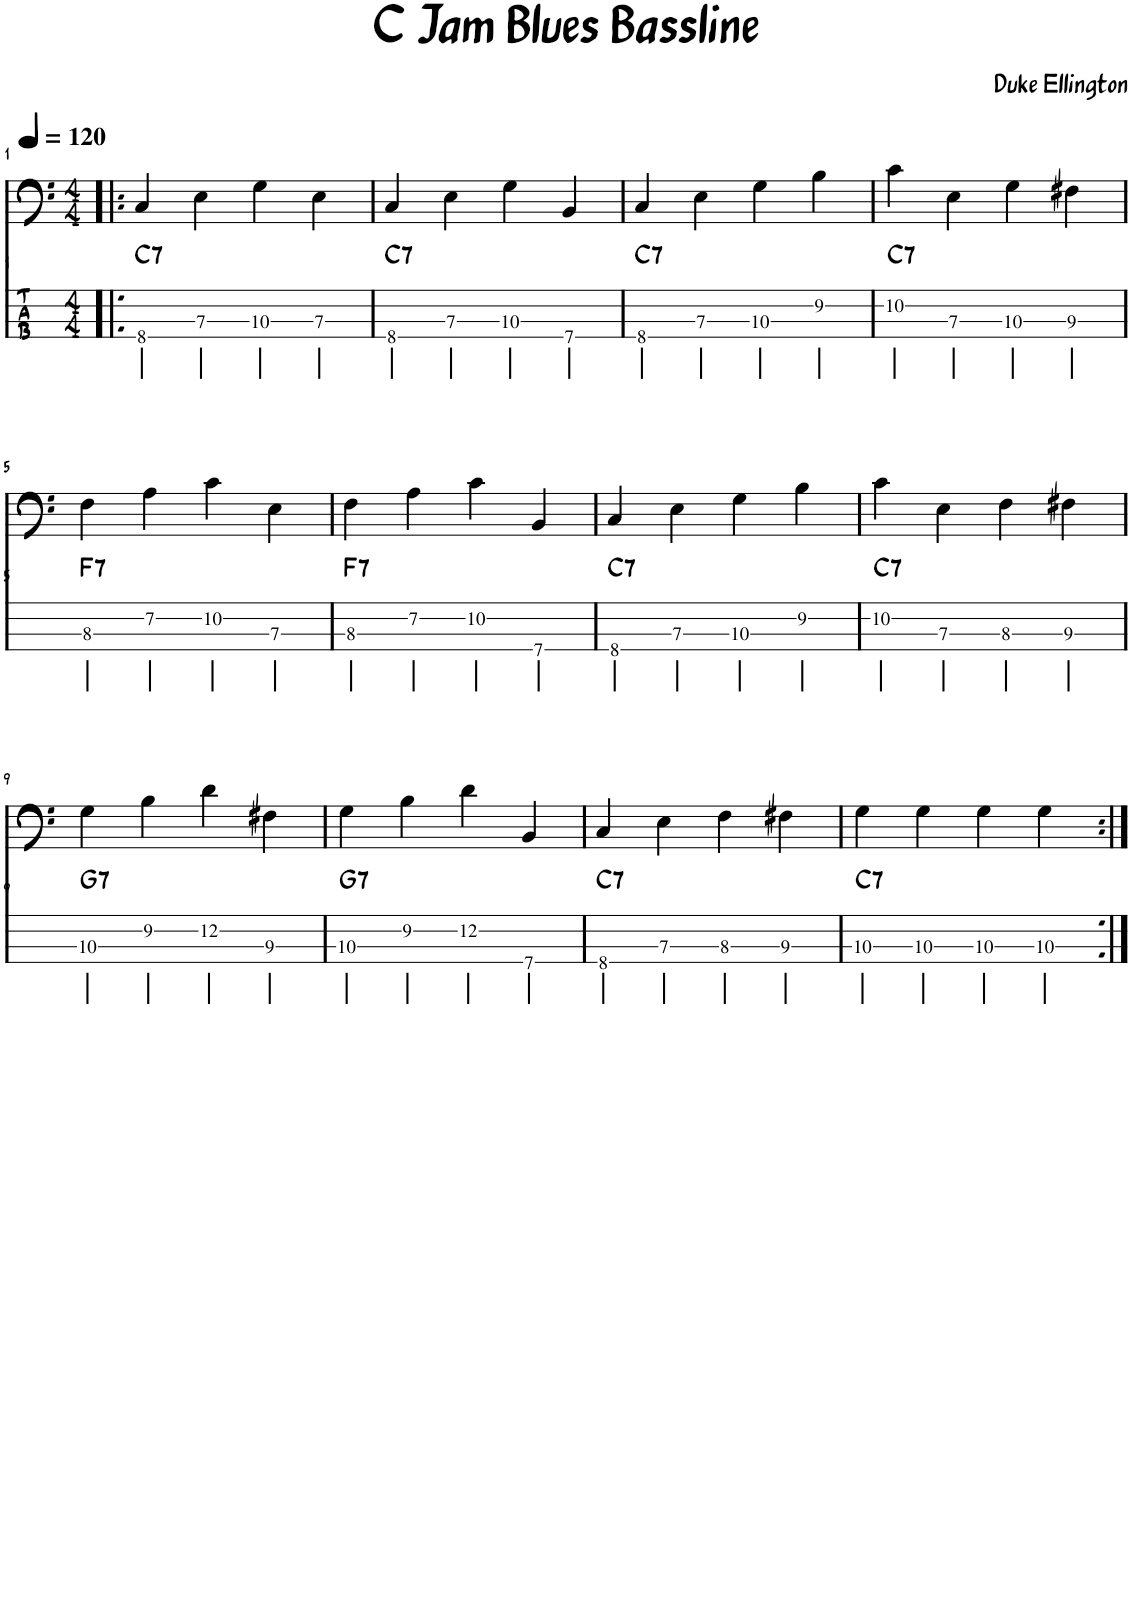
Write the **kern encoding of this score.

**kern	**kern	**harte
*part1	*part1	*part1
*staff2	*staff1	*
*I"电贝斯	*	*
*stria4	*	*
*	*clefF4	*
*Trd7c12	*Trd7c12	*
*k[]	*k[]	*
*M4/4	*M4/4	*
*MM120	*MM120	*
=1!|:	=1!|:	=1!|:
!	!	!LO:H:kt=7
4C\	4C/	C:7
4E\	4E\	.
4G\	4G\	.
4E\	4E\	.
=2	=2	=2
!	!	!LO:H:kt=7
4C\	4C/	C:7
4E\	4E\	.
4G\	4G\	.
4BB\	4BB/	.
=3	=3	=3
!	!	!LO:H:kt=7
4C\	4C/	C:7
4E\	4E\	.
4G\	4G\	.
4B\	4B\	.
=4	=4	=4
!	!	!LO:H:kt=7
4c\	4c\	C:7
4E\	4E\	.
4G\	4G\	.
4F#\	4F#X\	.
!!LO:LB:g=z
=5	=5	=5
!	!	!LO:H:kt=7
4F\	4F\	F:7
4A\	4A\	.
4c\	4c\	.
4E\	4E\	.
=6	=6	=6
!	!	!LO:H:kt=7
4F\	4F\	F:7
4A\	4A\	.
4c\	4c\	.
4BB\	4BB/	.
=7	=7	=7
!	!	!LO:H:kt=7
4C\	4C/	C:7
4E\	4E\	.
4G\	4G\	.
4B\	4B\	.
=8	=8	=8
!	!	!LO:H:kt=7
4c\	4c\	C:7
4E\	4E\	.
4F\	4F\	.
4F#\	4F#X\	.
!!LO:LB:g=z
=9	=9	=9
!	!	!LO:H:kt=7
4G\	4G\	G:7
4B\	4B\	.
4d\	4d\	.
4F#\	4F#X\	.
=10	=10	=10
!	!	!LO:H:kt=7
4G\	4G\	G:7
4B\	4B\	.
4d\	4d\	.
4BB\	4BB/	.
=11	=11	=11
!	!	!LO:H:kt=7
4C\	4C/	C:7
4E\	4E\	.
4F\	4F\	.
4F#\	4F#X\	.
=12	=12	=12
!	!	!LO:H:kt=7
4G\	4G\	C:7
4G\	4G\	.
4G\	4G\	.
4G\	4G\	.
=:|!	=:|!	=:|!
*-	*-	*-
